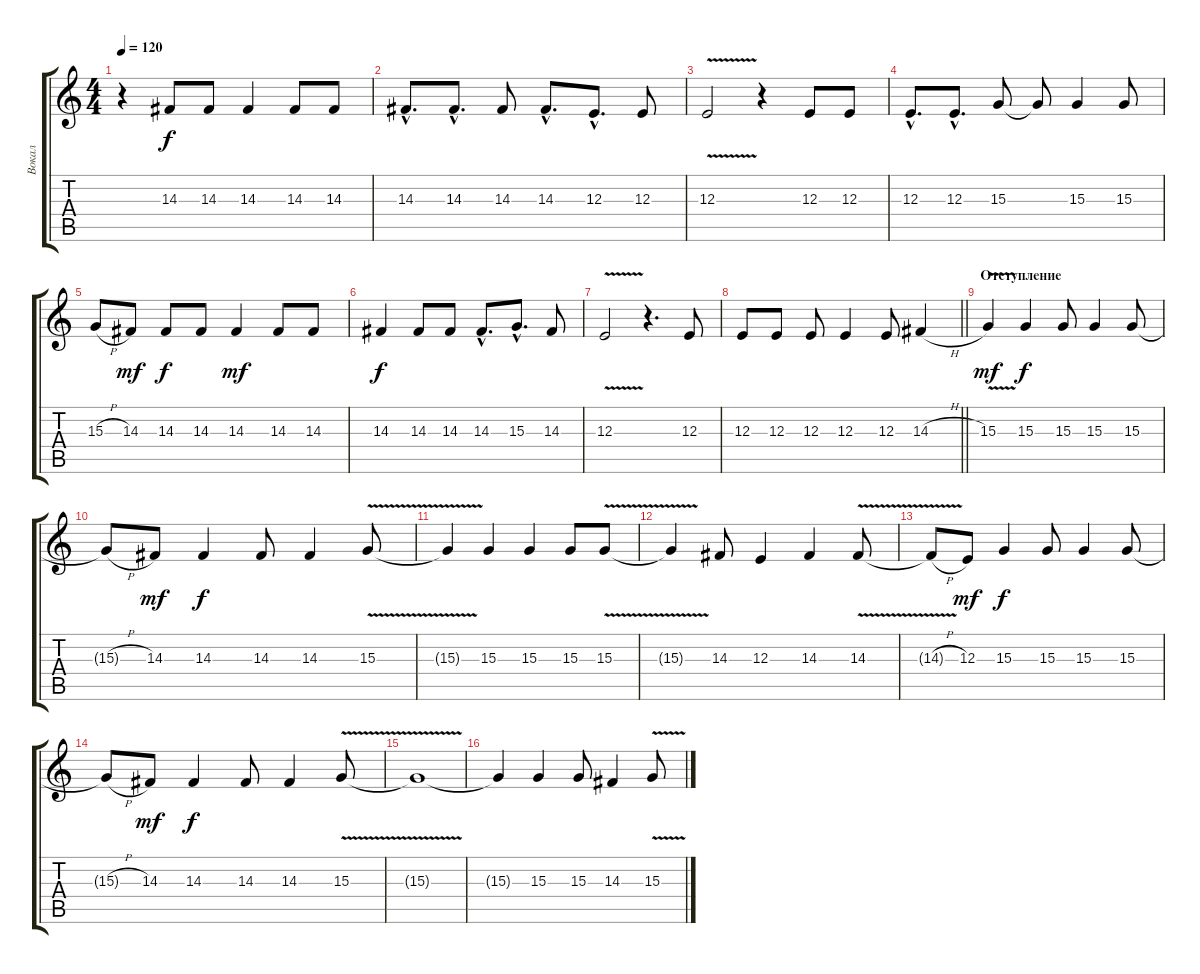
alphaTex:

\track ("Вокал" "Вокал") {instrument bassoon}
\staff {score tabs}
\tuning (Db4 Ab3 E3 B2 Gb2 B1) {hide}
\ts (4 4)
\tempo 120
\clef g2
\ks c
r.4{dy mf} 14.3.8{dy f} 14.3.8 14.3.4 14.3.8 14.3.8 |
14.3{hac}.8{d} 14.3{hac}.8{d} 14.3.8 14.3{hac}.8{d} 12.3{hac}.8{d} 12.3.8 |
12.3{v}.2 r.4 12.3.8 12.3.8 |
12.3{hac}.8{d} 12.3{hac}.8{d} 15.3.8 15.3{t}.8 15.3.4 15.3.8 |
15.3{h}.8 14.3.8{dy mf} 14.3.8{dy f} 14.3.8 14.3.4{dy mf} 14.3.8 14.3.8 |
14.3.4{dy f} 14.3.8 14.3.8 14.3{hac}.8{d} 15.3{hac}.8{d} 14.3.8 |
12.3{v}.2 r.4{d} 12.3.8 |
\barLineRight lightlight
12.3.8 12.3.8 12.3.8 12.3.4 12.3.8 14.3{h}.4 |
\section ("" "Отступление")
15.3{v}.4{dy mf} 15.3.4{dy f} 15.3.8 15.3.4 15.3.8 |
15.3{h t}.8 14.3.8{dy mf} 14.3.4{dy f} 14.3.8 14.3.4 15.3{v}.8 |
15.3{t}.4 15.3.4 15.3.4 15.3.8 15.3{v}.8 |
15.3{t}.4 14.3.8 12.3.4 14.3.4 14.3{v}.8 |
14.3{h t}.8 12.3.8{dy mf} 15.3.4{dy f} 15.3.8 15.3.4 15.3.8 |
15.3{h t}.8 14.3.8{dy mf} 14.3.4{dy f} 14.3.8 14.3.4 15.3{v}.8 |
15.3{t}.1 |
15.3{t}.4 15.3.4 15.3.8 14.3.4 15.3{v}.8
